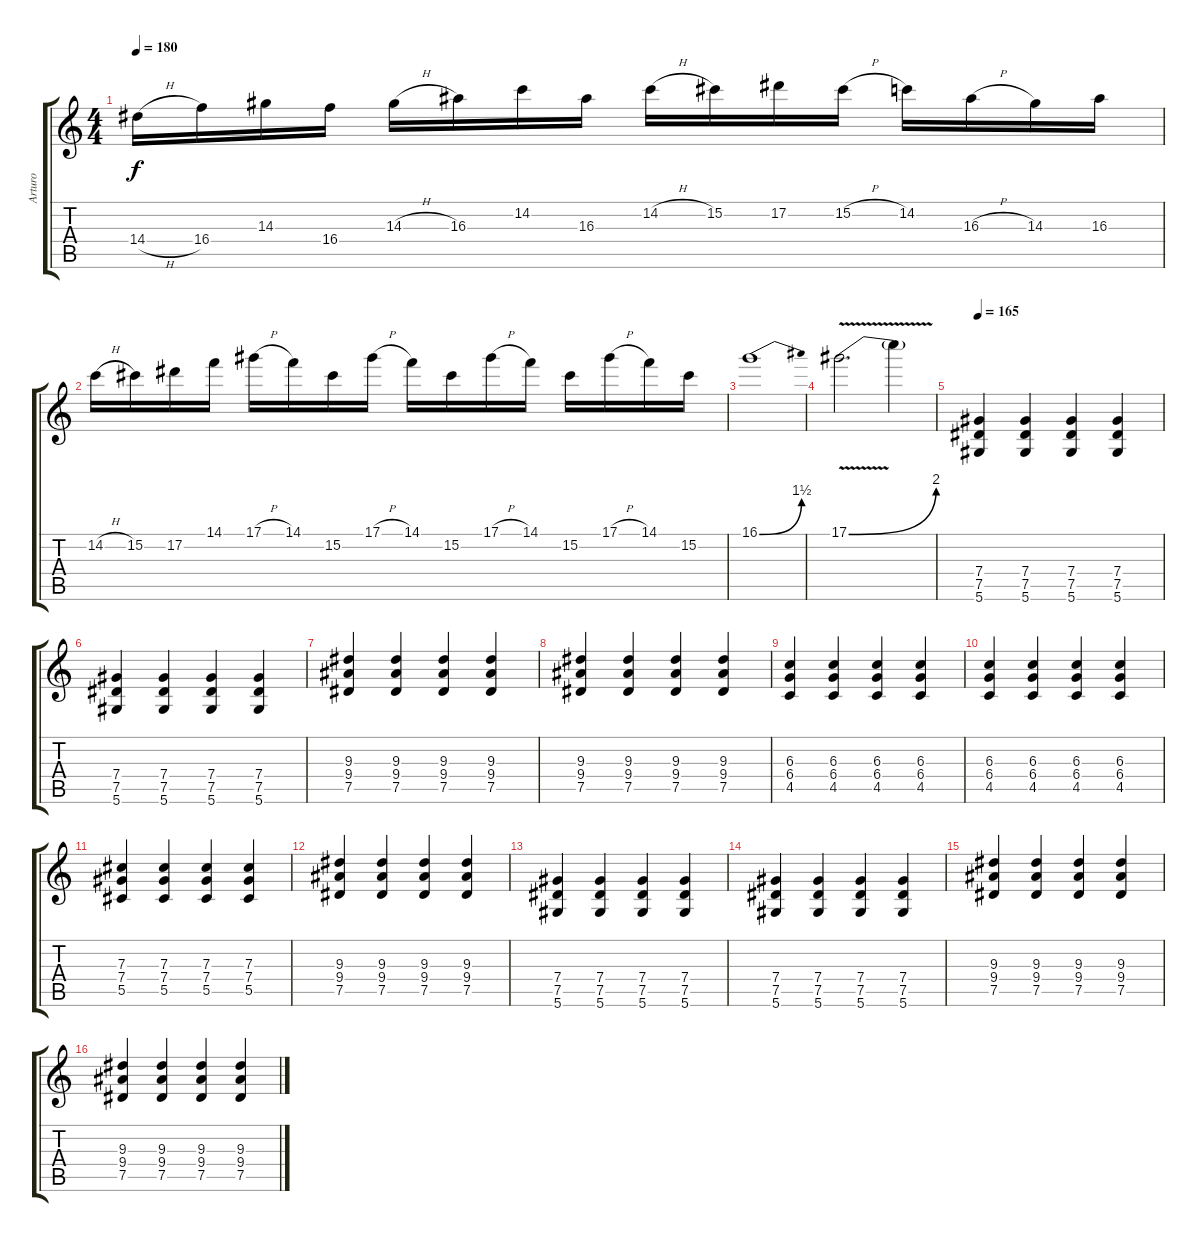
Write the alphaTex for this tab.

\track ("Arturo" "Arturo") {instrument overdrivenguitar}
\staff {score tabs}
\tuning (Eb4 Bb3 Gb3 Db3 Ab2 Eb2) {hide}
\ts (4 4)
\tempo 180
\clef g2
\ks c
14.4{h}.16{dy f} 16.4.16 14.3.16 16.4.16 14.3{h}.16 16.3.16 14.2.16 16.3.16 14.2{h}.16 15.2.16 17.2.16 15.2{h}.16 14.2.16 16.3{h}.16 14.3.16 16.3.16 |
14.2{h}.16 15.2.16 17.2.16 14.1.16 17.1{h}.16 14.1.16 15.2.16 17.1{h}.16 14.1.16 15.2.16 17.1{h}.16 14.1.16 15.2.16 17.1{h}.16 14.1.16 15.2.16 |
16.1{be (bend 0 0 60 6)}.1 |
17.1{be (bend 0 0 60 8) v}.2{d} 17.1{t}.4 |
\tempo 165
(7.4 7.5 5.6).4{volume 16 instrument overdrivenguitar} (7.4 7.5 5.6).4 (7.4 7.5 5.6).4 (7.4 7.5 5.6).4 |
(7.4 7.5 5.6).4 (7.4 7.5 5.6).4 (7.4 7.5 5.6).4 (7.4 7.5 5.6).4 |
(9.3 9.4 7.5).4 (9.3 9.4 7.5).4 (9.3 9.4 7.5).4 (9.3 9.4 7.5).4 |
(9.3 9.4 7.5).4 (9.3 9.4 7.5).4 (9.3 9.4 7.5).4 (9.3 9.4 7.5).4 |
(6.3 6.4 4.5).4 (6.3 6.4 4.5).4 (6.3 6.4 4.5).4 (6.3 6.4 4.5).4 |
(6.3 6.4 4.5).4 (6.3 6.4 4.5).4 (6.3 6.4 4.5).4 (6.3 6.4 4.5).4 |
(7.3 7.4 5.5).4 (7.3 7.4 5.5).4 (7.3 7.4 5.5).4 (7.3 7.4 5.5).4 |
(9.3 9.4 7.5).4 (9.3 9.4 7.5).4 (9.3 9.4 7.5).4 (9.3 9.4 7.5).4 |
(7.4 7.5 5.6).4 (7.4 7.5 5.6).4 (7.4 7.5 5.6).4 (7.4 7.5 5.6).4 |
(7.4 7.5 5.6).4 (7.4 7.5 5.6).4 (7.4 7.5 5.6).4 (7.4 7.5 5.6).4 |
(9.3 9.4 7.5).4 (9.3 9.4 7.5).4 (9.3 9.4 7.5).4 (9.3 9.4 7.5).4 |
(9.3 9.4 7.5).4 (9.3 9.4 7.5).4 (9.3 9.4 7.5).4 (9.3 9.4 7.5).4
